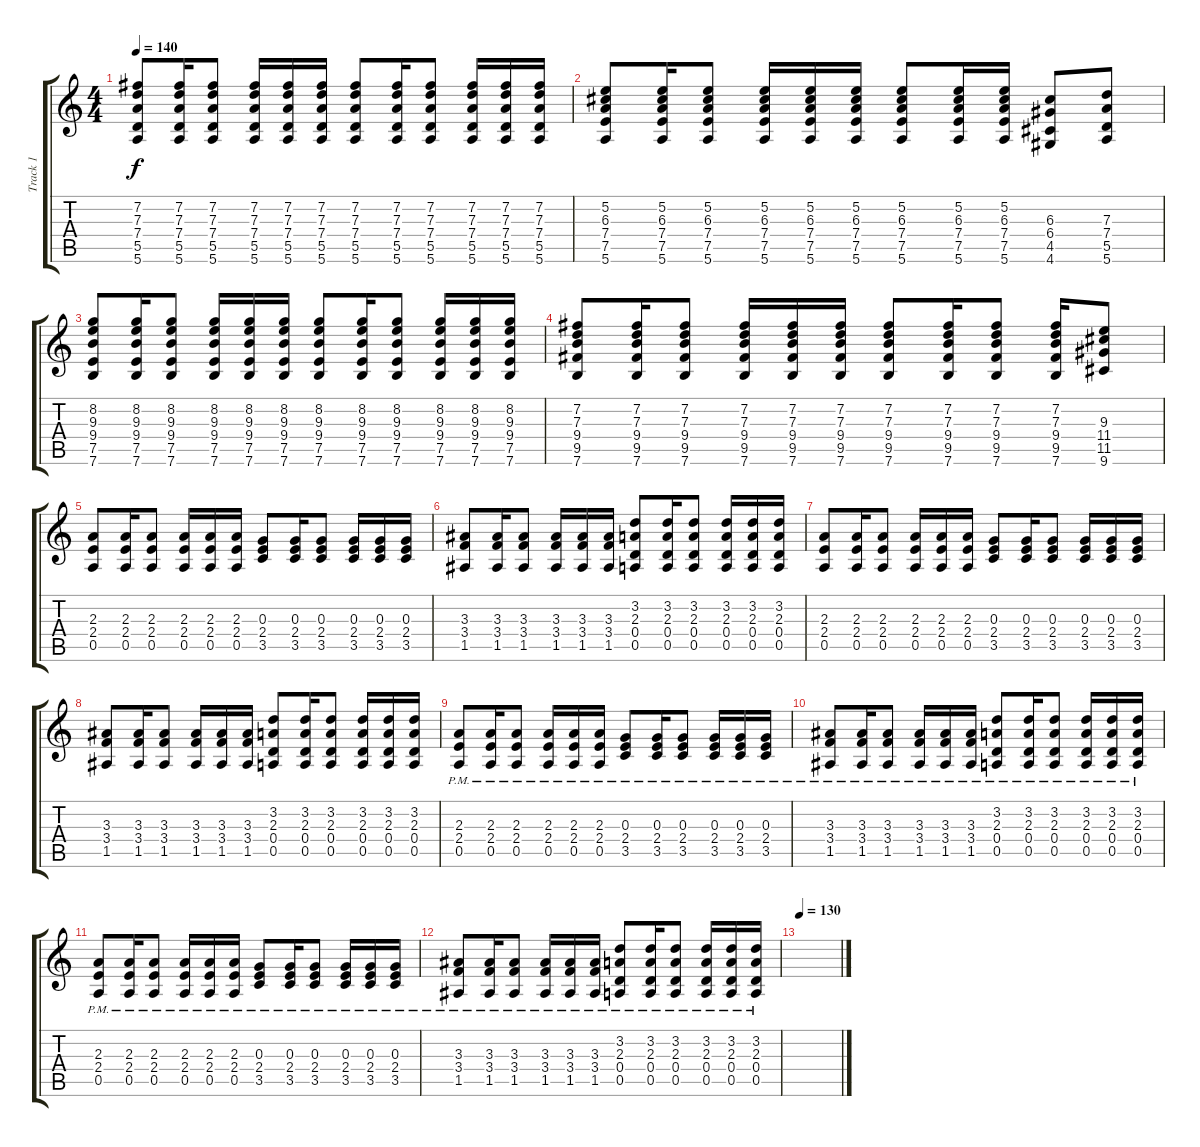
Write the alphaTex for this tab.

\track ("Track 1" "Track 1") {instrument electricguitarjazz}
\staff {score tabs}
\tuning (E4 B3 G3 D3 A2 E2) {hide}
\ts (4 4)
\tempo 140
\clef g2
\ks c
(7.2 7.3 7.4 5.5 5.6).8{dy f} (7.2 7.3 7.4 5.5 5.6).16 (7.2 7.3 7.4 5.5 5.6).8 (7.2 7.3 7.4 5.5 5.6).16 (7.2 7.3 7.4 5.5 5.6).16 (7.2 7.3 7.4 5.5 5.6).16 (7.2 7.3 7.4 5.5 5.6).8 (7.2 7.3 7.4 5.5 5.6).16 (7.2 7.3 7.4 5.5 5.6).8 (7.2 7.3 7.4 5.5 5.6).16 (7.2 7.3 7.4 5.5 5.6).16 (7.2 7.3 7.4 5.5 5.6).16 |
(5.2 6.3 7.4 7.5 5.6).8 (5.2 6.3 7.4 7.5 5.6).16 (5.2 6.3 7.4 7.5 5.6).8 (5.2 6.3 7.4 7.5 5.6).16 (5.2 6.3 7.4 7.5 5.6).16 (5.2 6.3 7.4 7.5 5.6).16 (5.2 6.3 7.4 7.5 5.6).8 (5.2 6.3 7.4 7.5 5.6).16 (5.2 6.3 7.4 7.5 5.6).16 (6.3 6.4 4.5 4.6).8 (7.3 7.4 5.5 5.6).8 |
(8.2 9.3 9.4 7.5 7.6).8 (8.2 9.3 9.4 7.5 7.6).16 (8.2 9.3 9.4 7.5 7.6).8 (8.2 9.3 9.4 7.5 7.6).16 (8.2 9.3 9.4 7.5 7.6).16 (8.2 9.3 9.4 7.5 7.6).16 (8.2 9.3 9.4 7.5 7.6).8 (8.2 9.3 9.4 7.5 7.6).16 (8.2 9.3 9.4 7.5 7.6).8 (8.2 9.3 9.4 7.5 7.6).16 (8.2 9.3 9.4 7.5 7.6).16 (8.2 9.3 9.4 7.5 7.6).16 |
(7.2 7.3 9.4 9.5 7.6).8 (7.2 7.3 9.4 9.5 7.6).16 (7.2 7.3 9.4 9.5 7.6).8 (7.2 7.3 9.4 9.5 7.6).16 (7.2 7.3 9.4 9.5 7.6).16 (7.2 7.3 9.4 9.5 7.6).16 (7.2 7.3 9.4 9.5 7.6).8 (7.2 7.3 9.4 9.5 7.6).16 (7.2 7.3 9.4 9.5 7.6).8 (7.2 7.3 9.4 9.5 7.6).16 (9.3 11.4 11.5 9.6).8 |
(2.3 2.4 0.5).8 (2.3 2.4 0.5).16 (2.3 2.4 0.5).8 (2.3 2.4 0.5).16 (2.3 2.4 0.5).16 (2.3 2.4 0.5).16 (0.3 2.4 3.5).8 (0.3 2.4 3.5).16 (0.3 2.4 3.5).8 (0.3 2.4 3.5).16 (0.3 2.4 3.5).16 (0.3 2.4 3.5).16 |
(3.3 3.4 1.5).8 (3.3 3.4 1.5).16 (3.3 3.4 1.5).8 (3.3 3.4 1.5).16 (3.3 3.4 1.5).16 (3.3 3.4 1.5).16 (3.2 2.3 0.4 0.5).8 (3.2 2.3 0.4 0.5).16 (3.2 2.3 0.4 0.5).8 (3.2 2.3 0.4 0.5).16 (3.2 2.3 0.4 0.5).16 (3.2 2.3 0.4 0.5).16 |
(2.3 2.4 0.5).8 (2.3 2.4 0.5).16 (2.3 2.4 0.5).8 (2.3 2.4 0.5).16 (2.3 2.4 0.5).16 (2.3 2.4 0.5).16 (0.3 2.4 3.5).8 (0.3 2.4 3.5).16 (0.3 2.4 3.5).8 (0.3 2.4 3.5).16 (0.3 2.4 3.5).16 (0.3 2.4 3.5).16 |
(3.3 3.4 1.5).8 (3.3 3.4 1.5).16 (3.3 3.4 1.5).8 (3.3 3.4 1.5).16 (3.3 3.4 1.5).16 (3.3 3.4 1.5).16 (3.2 2.3 0.4 0.5).8 (3.2 2.3 0.4 0.5).16 (3.2 2.3 0.4 0.5).8 (3.2 2.3 0.4 0.5).16 (3.2 2.3 0.4 0.5).16 (3.2 2.3 0.4 0.5).16 |
(2.3{pm} 2.4{pm} 0.5{pm}).8 (2.3{pm} 2.4{pm} 0.5{pm}).16 (2.3{pm} 2.4{pm} 0.5{pm}).8 (2.3{pm} 2.4{pm} 0.5{pm}).16 (2.3{pm} 2.4{pm} 0.5{pm}).16 (2.3{pm} 2.4{pm} 0.5{pm}).16 (0.3{pm} 2.4{pm} 3.5{pm}).8 (0.3{pm} 2.4{pm} 3.5{pm}).16 (0.3{pm} 2.4{pm} 3.5{pm}).8 (0.3{pm} 2.4{pm} 3.5{pm}).16 (0.3{pm} 2.4{pm} 3.5{pm}).16 (0.3{pm} 2.4{pm} 3.5{pm}).16 |
(3.3{pm} 3.4{pm} 1.5{pm}).8 (3.3{pm} 3.4{pm} 1.5{pm}).16 (3.3{pm} 3.4{pm} 1.5{pm}).8 (3.3{pm} 3.4{pm} 1.5{pm}).16 (3.3{pm} 3.4{pm} 1.5{pm}).16 (3.3{pm} 3.4{pm} 1.5{pm}).16 (3.2{pm} 2.3{pm} 0.4{pm} 0.5{pm}).8 (3.2{pm} 2.3{pm} 0.4{pm} 0.5{pm}).16 (3.2{pm} 2.3{pm} 0.4{pm} 0.5{pm}).8 (3.2{pm} 2.3{pm} 0.4{pm} 0.5{pm}).16 (3.2{pm} 2.3{pm} 0.4{pm} 0.5{pm}).16 (3.2{pm} 2.3{pm} 0.4{pm} 0.5{pm}).16 |
(2.3{pm} 2.4{pm} 0.5{pm}).8 (2.3{pm} 2.4{pm} 0.5{pm}).16 (2.3{pm} 2.4{pm} 0.5{pm}).8 (2.3{pm} 2.4{pm} 0.5{pm}).16 (2.3{pm} 2.4{pm} 0.5{pm}).16 (2.3{pm} 2.4{pm} 0.5{pm}).16 (0.3{pm} 2.4{pm} 3.5{pm}).8 (0.3{pm} 2.4{pm} 3.5{pm}).16 (0.3{pm} 2.4{pm} 3.5{pm}).8 (0.3{pm} 2.4{pm} 3.5{pm}).16 (0.3{pm} 2.4{pm} 3.5{pm}).16 (0.3{pm} 2.4{pm} 3.5{pm}).16 |
(3.3{pm} 3.4{pm} 1.5{pm}).8 (3.3{pm} 3.4{pm} 1.5{pm}).16 (3.3{pm} 3.4{pm} 1.5{pm}).8 (3.3{pm} 3.4{pm} 1.5{pm}).16 (3.3{pm} 3.4{pm} 1.5{pm}).16 (3.3{pm} 3.4{pm} 1.5{pm}).16 (3.2{pm} 2.3{pm} 0.4{pm} 0.5{pm}).8 (3.2{pm} 2.3{pm} 0.4{pm} 0.5{pm}).16 (3.2{pm} 2.3{pm} 0.4{pm} 0.5{pm}).8 (3.2{pm} 2.3{pm} 0.4{pm} 0.5{pm}).16 (3.2{pm} 2.3{pm} 0.4{pm} 0.5{pm}).16 (3.2{pm} 2.3{pm} 0.4{pm} 0.5{pm}).16 |
\tempo 130
